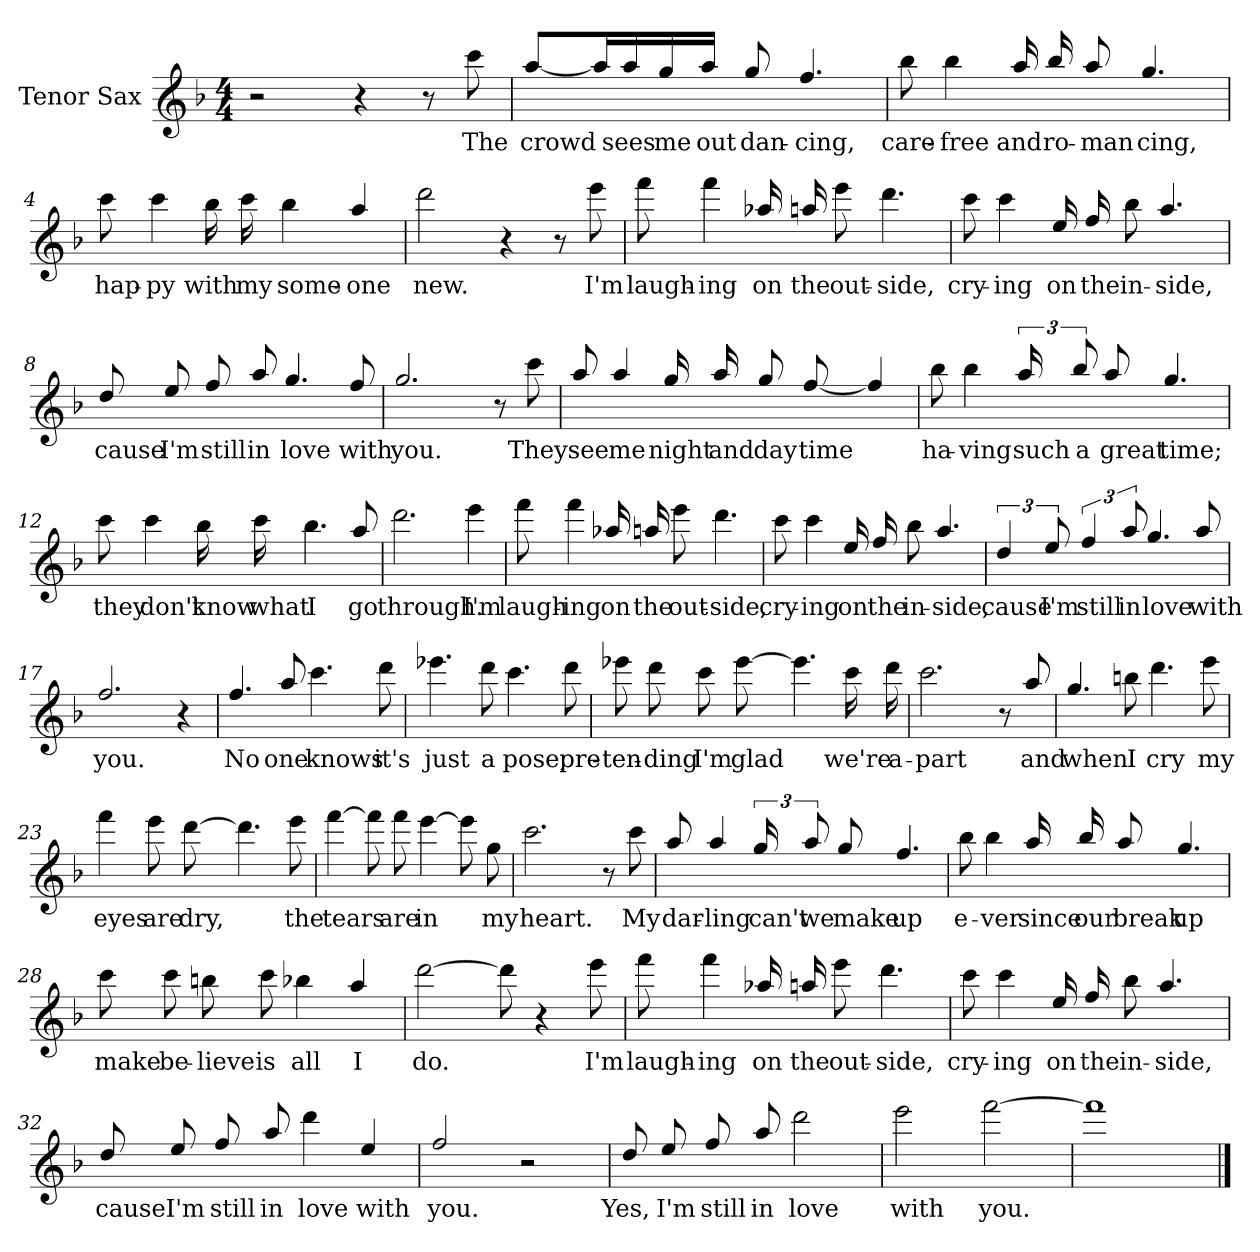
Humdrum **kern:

**kern	**text
*part1	*part1
*staff1	*staff1
*I"Tenor Sax	*
*I'T Sax.	*
*clefG2	*
*ITrd8c14	*
*k[b-]	*
*M4/4	*
=1	=1
2r	.
4r	.
8r	.
8cc\	The
=2	=2
[<4a/	crowd
16a/LL]	.
16a/J	sees
16g/J	me
16a/J	out
8g/	dan-
4.f/	cing,
=3	=3
8b-\	care-
4b-\	free
16a/LL	and
16b-/J	ro-
8a/	man
4.g/	cing,
=4	=4
8cc\	hap-
4cc\	py
16b-\LL	with
16cc\J	my
4b-\	some-
4a/	one
!!LO:LB:g=z
=5	=5
2dd\	new.
4r	.
8r	.
8ee\	I'm
=6	=6
8ff\	laugh-
4ff\	ing
16a-X/LL	on
16an/J	the
8ee\	out-
4.dd\	side,
=7	=7
8cc\	cry-
4cc\	ing
16e/LL	on
16f/J	the
8b-\	in-
4.a/	side,
=8	=8
8d/L	cause
8e/	I'm
8f/L	still
8a/	in
4.g/	love
8f/	with
!!LO:LB:g=z
=9	=9
2.g/	you.
8r	.
8cc\	They
=10	=10
8a/	see
4a/	me
16g/LL	night
16a/J	and
8g/L	day
[<8f/	time
4f/]	.
=11	=11
8b-\	ha-
4b-\	ving
24a/LL	such
12b-/	a
8a/	great
4.g/	time;
=12	=12
8cc\	they
4cc\	don't
16b-\LL	know
16cc\J	what
4.b-\	I
8a/	go
!!LO:LB:g=z
=13	=13
2.dd\	through.
4ee\	I'm
=14	=14
8ff\	laugh-
4ff\	ing
16a-X/LL	on
16an/J	the
8ee\	out-
4.dd\	side,
=15	=15
8cc\	cry-
4cc\	ing
16e/LL	on
16f/J	the
8b-\	in-
4.a/	side,
=16	=16
6d/	cause
12e/	I'm
6f/	still
12a/	in
4.g/	love
8a/	with
=17	=17
2.f/	you.
4r	.
!!LO:LB:g=z
=18	=18
4.f/	No
8a/	one
4.cc\	knows
8dd\	it's
=19	=19
4.ee-X\	just
8dd\	a
4.cc\	pose,
8dd\	pre-
=20	=20
8ee-X\L	ten-
8dd\	ding
8cc\L	I'm
[>8ee-\	glad
4.ee-\]	.
16cc\LL	we're
16dd\J	a-
=21	=21
2.cc\	part
8r	.
8a/	and
=22	=22
4.g/	when
8bn\	I
4.dd\	cry
8ee\	my
!!LO:LB:g=z
=23	=23
4ff\	eyes
8ee\L	are
[>8dd\	dry,
4.dd\]	.
8ee\	the
=24	=24
[>4ff\	tears
8ff\L]	.
8ff\	are
[>4ee\	in
8ee\L]	.
8g\	my
=25	=25
2.cc\	heart.
8r	.
8cc\	My
=26	=26
8a/	dar-
4a/	ling
24g/LL	can't
12a/	we
8g/	make
4.f/	up
!!LO:LB:g=z
=27	=27
8b-\	e-
4b-\	ver
16a/LL	since
16b-/J	our
8a/	break
4.g/	up
=28	=28
8cc\L	make
8cc\	be-
8bn\L	lieve
8cc\	is
4b-X\	all
4a/	I
=29	=29
[>2dd\	do.
8dd\]	.
4r	.
8ee\	I'm
=30	=30
8ff\	laugh-
4ff\	ing
16a-X/LL	on
16an/J	the
8ee\	out-
4.dd\	side,
!!LO:LB:g=z
=31	=31
8cc\	cry-
4cc\	ing
16e/LL	on
16f/J	the
8b-\	in-
4.a/	side,
=32	=32
8d/L	cause
8e/	I'm
8f/L	still
8a/	in
4dd\	love
4e/	with
=33	=33
2f/	you.
2r	.
=34	=34
8d/L	Yes,
8e/	I'm
8f/L	still
8a/	in
2dd\	love
=35	=35
2ee\	with
[>2ff\	you.
=36	=36
1ff]	.
==	==
*-	*-
